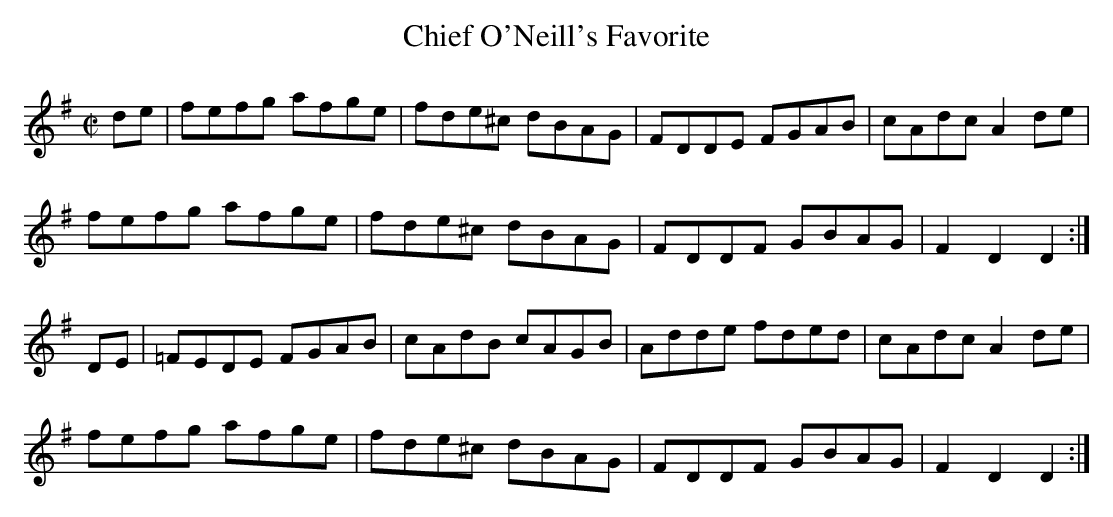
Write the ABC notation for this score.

X:1
T:Chief O'Neill's Favorite
M:C|
L:1/8
K:D Mixolydian
de|fefg afge|fde^c dBAG|FDDE FGAB|cAdc A2de|!
fefg afge|fde^c dBAG|FDDF GBAG|F2D2 D2:|!
DE|=FEDE FGAB|cAdB cAGB|Adde fded|cAdc A2de|!
fefg afge|fde^c dBAG|FDDF GBAG|F2D2 D2:|!
